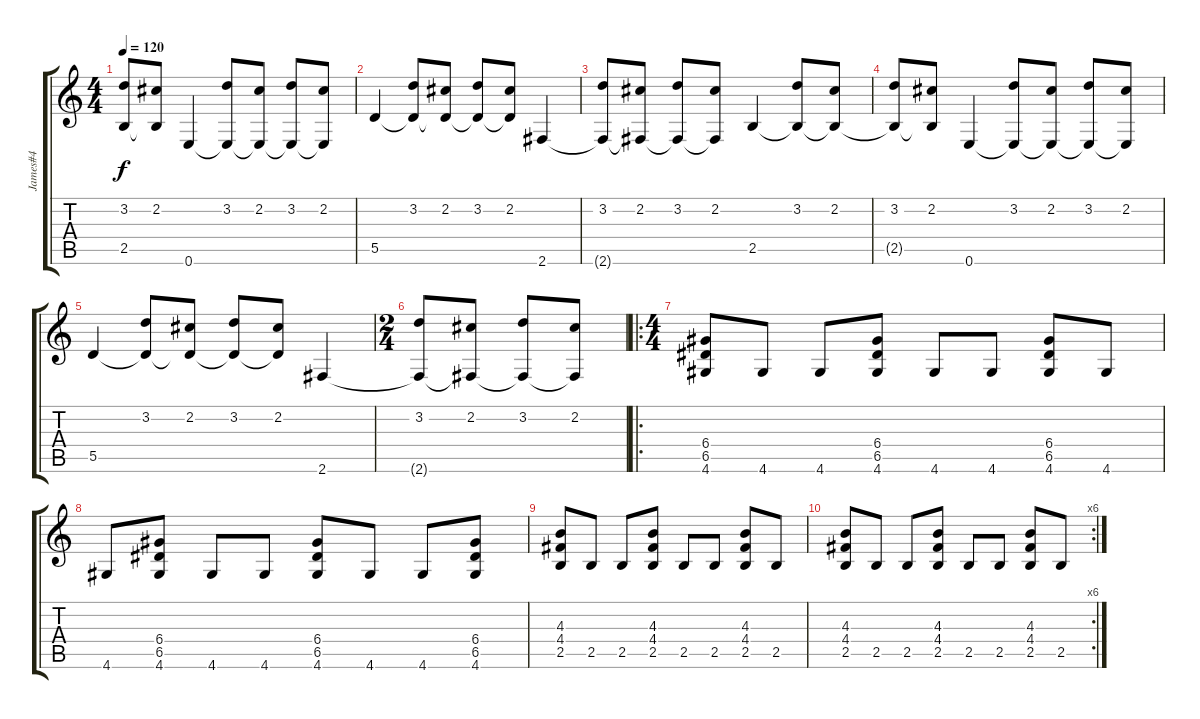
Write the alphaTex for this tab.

\track ("James#4" "James#4") {instrument acousticguitarnylon}
\staff {score tabs}
\tuning (E4 B3 G3 D3 A2 E2) {hide}
\ts (4 4)
\tempo 120
\clef g2
\ks c
(3.2 2.5{t}).8{dy f} (2.2 2.5{t}).8 0.6.4 (3.2 0.6{t}).8 (2.2 0.6{t}).8 (3.2 0.6{t}).8 (2.2 0.6{t}).8 |
5.5.4 (3.2 5.5{t}).8 (2.2 5.5{t}).8 (3.2 5.5{t}).8 (2.2 5.5{t}).8 2.6.4 |
(3.2 2.6{t}).8 (2.2 2.6{t}).8 (3.2 2.6{t}).8 (2.2 2.6{t}).8 2.5.4 (3.2 2.5{t}).8 (2.2 2.5{t}).8 |
(3.2 2.5{t}).8 (2.2 2.5{t}).8 0.6.4 (3.2 0.6{t}).8 (2.2 0.6{t}).8 (3.2 0.6{t}).8 (2.2 0.6{t}).8 |
5.5.4 (3.2 5.5{t}).8 (2.2 5.5{t}).8 (3.2 5.5{t}).8 (2.2 5.5{t}).8 2.6.4 |
\ts (2 4)
(3.2 2.6{t}).8 (2.2 2.6{t}).8 (3.2 2.6{t}).8 (2.2 2.6{t}).8 |
\ro
\ts (4 4)
(6.4 6.5 4.6).8{instrument acousticguitarnylon} 4.6.8 4.6.8 (6.4 6.5 4.6).8 4.6.8 4.6.8 (6.4 6.5 4.6).8 4.6.8 |
4.6.8 (6.4 6.5 4.6).8 4.6.8 4.6.8 (6.4 6.5 4.6).8 4.6.8 4.6.8 (6.4 6.5 4.6).8 |
(4.3 4.4 2.5).8 2.5.8 2.5.8 (4.3 4.4 2.5).8 2.5.8 2.5.8 (4.3 4.4 2.5).8 2.5.8 |
\rc 6
(4.3 4.4 2.5).8 2.5.8 2.5.8 (4.3 4.4 2.5).8 2.5.8 2.5.8 (4.3 4.4 2.5).8 2.5.8
